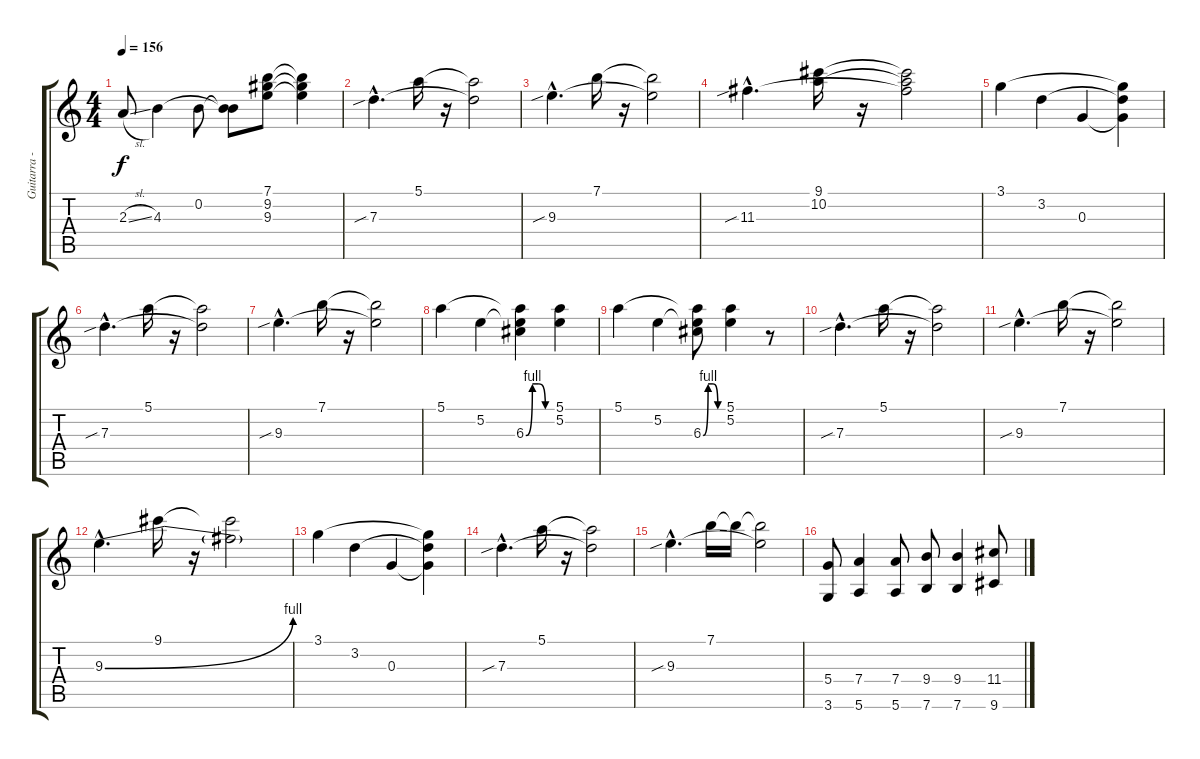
\track ("Guitarra - Cabeleira" "Guitarra -") {instrument distortionguitar}
\staff {score tabs}
\tuning (E4 B3 G3 D3 A2 E2) {hide}
\ts (4 4)
\tempo 156
\clef g2
\ks c
2.3{sl}.8{dy f} 4.3.4 0.2.8 (0.2{t} 4.3{t}).8 (7.1 9.2 9.3).8 (7.1{t} 9.2{t} 9.3{t}).4 |
7.3{sib hac}.4{d} 5.1.16 r.16 (5.1{t} 7.3{t}).2 |
9.3{sib hac}.4{d} 7.1.16 r.16 (7.1{t} 9.3{t}).2 |
11.3{sib hac}.4{d} (9.1 10.2).16 r.16 (9.1{t} 10.2{t} 11.3{t}).2 |
3.1.4 3.2.4 0.3.4 (3.1{t} 3.2{t} 0.3{t}).4 |
7.3{sib hac}.4{d} 5.1.16 r.16 (5.1{t} 7.3{t}).2 |
9.3{sib hac}.4{d} 7.1.16 r.16 (7.1{t} 9.3{t}).2 |
5.1.4 5.2.4 (5.1{t} 5.2{t} 6.3{be (custom 0 0 15 4 30 4 45 0 60 0)}).4 (5.1 5.2).4 |
5.1.4 5.2.4 (5.1{t} 5.2{t} 6.3{be (custom 0 0 15 4 30 4 45 0 60 0)}).8 (5.1 5.2).4 r.8 |
7.3{sib hac}.4{d} 5.1.16 r.16 (5.1{t} 7.3{t}).2 |
9.3{sib hac}.4{d} 7.1.16 r.16 (7.1{t} 9.3{t}).2 |
9.3{be (bend 0 0 60 4) hac}.4{d} 9.1.16 r.16 (9.1{t} 9.3{t}).2 |
3.1.4 3.2.4 0.3.4 (3.1{t} 3.2{t} 0.3{t}).4 |
7.3{sib hac}.4{d} 5.1.16 r.16 (5.1{t} 7.3{t}).2 |
9.3{sib hac}.4{d} 7.1.16 7.1{t}.16 (7.1{t} 9.3{t}).2 |
(5.4 3.6).8 (7.4 5.6).4 (7.4 5.6).8 (9.4 7.6).8 (9.4 7.6).4 (11.4 9.6).8
